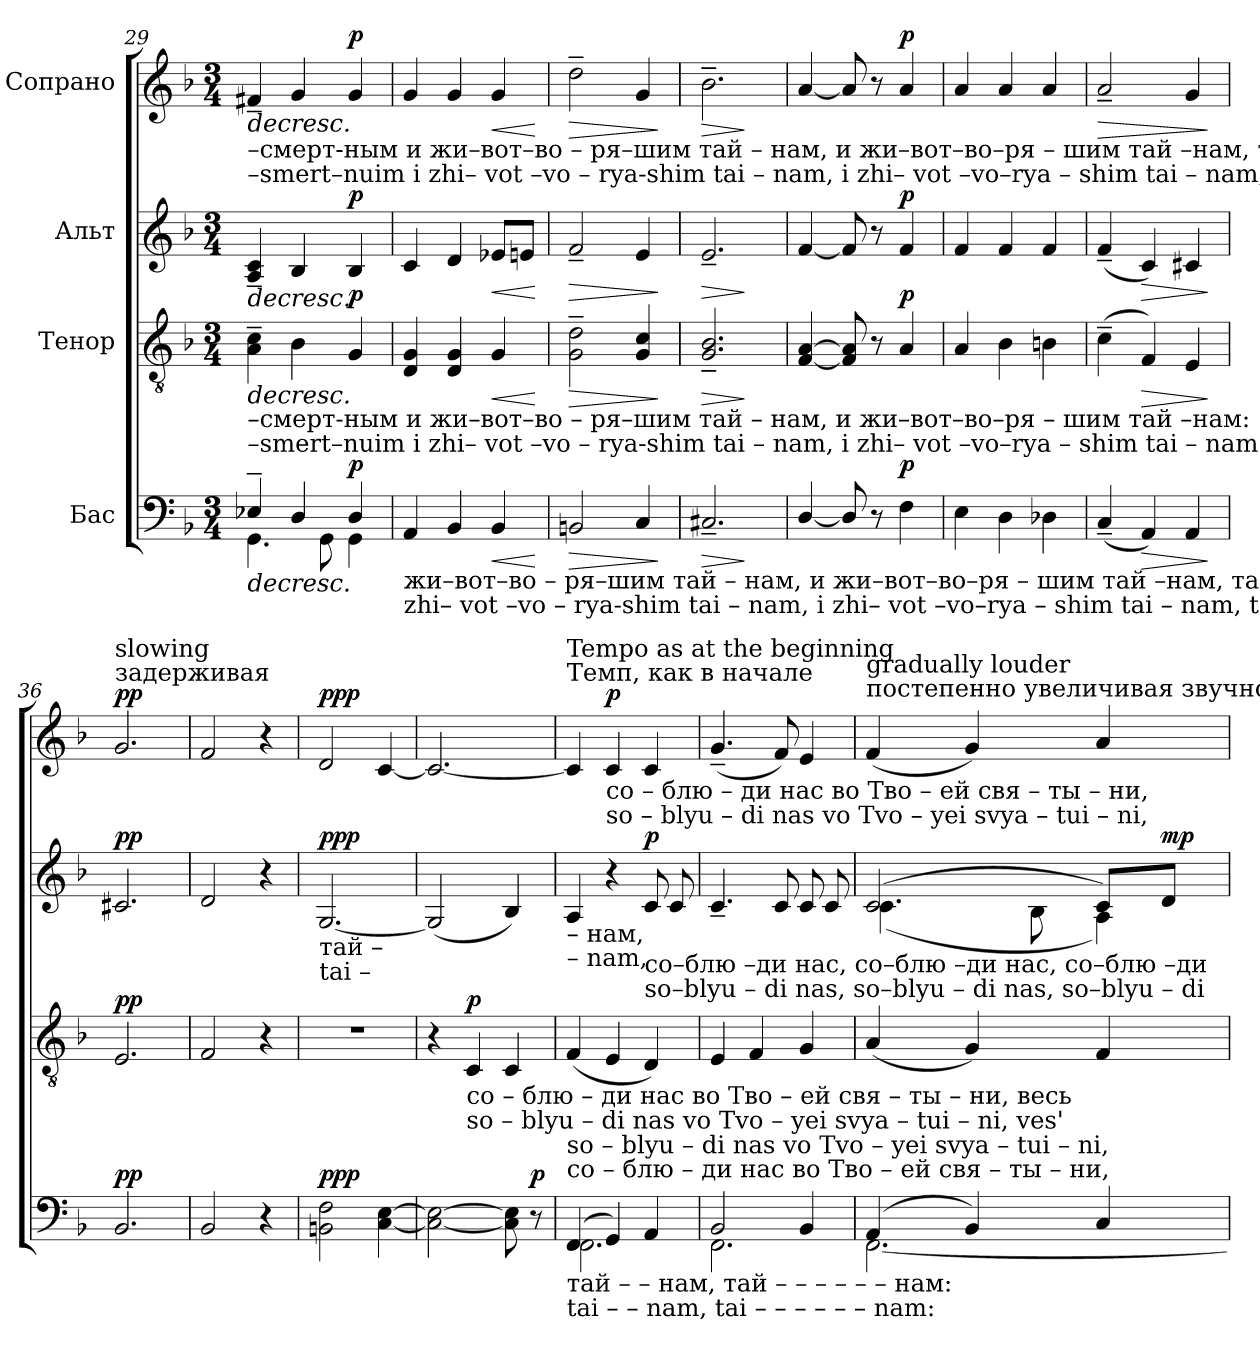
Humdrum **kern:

**kern	**dynam	**kern	**dynam	**kern	**dynam	**kern	**dynam
*part4	*part4	*part3	*part3	*part2	*part2	*part1	*part1
*staff4	*staff4	*staff3	*staff3	*staff2	*staff2	*staff1	*staff1
*I"Бас	*	*I"Тенор	*	*I"Альт	*	*I"Сопрано	*
!!LO:PB:g=z
*clefF4	*	*clefGv2	*	*clefG2	*	*clefG2	*
*k[b-]	*	*k[b-]	*	*k[b-]	*	*k[b-]	*
*M3/4	*	*M3/4	*	*M3/4	*	*M3/4	*
=29	=29	=29	=29	=29	=29	=29	=29
!	!	!	!	!	!	!LO:TX:b:t=–смерт-ным и   жи–вот–во   –   ря–шим тай – нам,           и     жи–вот–во–ря   –    шим   тай –нам,      тай–нам&colon;	!
!	!	!	!	!	!	!LO:TX:b:t=–smert–nuim i    zhi– vot –vo  –   rya-shim  tai   – nam,            i     zhi– vot –vo–rya  –   shim     tai  – nam,      tai –nam&colon;	!
!	!	!LO:TX:b:t=–смерт-ным и   жи–вот–во   –   ря–шим тай – нам,           и     жи–вот–во–ря   –    шим   тай –нам&colon;	!	!	!	!	!
!	!	!LO:TX:b:t=–smert–nuim i    zhi– vot –vo  –   rya-shim  tai   – nam,            i     zhi– vot –vo–rya  –   shim     tai  – nam&colon;	!	!	!	!	!
!LO:TX:b:t=–ти –ти-ся.	!	!	!	!	!	!	!
!LO:TX:b:t=– ti   –ti–sya.	!	!	!	!	!	!	!
!	!LO:HP:b	!	!LO:HP:b	!	!LO:HP:b	!	!LO:HP:b
*^	*	*	*	*	*	*	*
4E-X~/	4.GG\	>	4A\~ 4c\~	>	4A/~ 4c/~	>	4f#X~/	>
4D/	.	.	4B-\	.	4B-/	.	4g/	.
.	8GG\	.	.	.	.	.	.	.
!	!	!LO:DY:a	!	!LO:DY:a	!	!LO:DY:a	!	!LO:DY:a
4D/	4GG\	p	4G/	p	4B-/	p	4g/	p
*v	*v	*	*	*	*	*	*	*
.	]	.	]	.	]	.	]
=30	=30	=30	=30	=30	=30	=30	=30
!LO:TX:b:t=жи–вот–во   –   ря–шим тай – нам,           и     жи–вот–во–ря   –    шим   тай –нам,      тай-нам&colon;	!	!	!	!	!	!	!
!LO:TX:b:t=zhi– vot –vo  –   rya-shim  tai   – nam,            i     zhi– vot –vo–rya  –   shim     tai  – nam,      tai–nam&colon;	!	!	!	!	!	!	!
4AA/	.	4D/ 4G/	.	4c/	.	4g/	.
4BB-/	.	4D/ 4G/	.	4d/	.	4g/	.
!	!LO:HP:b	!	!LO:HP:b	!	!LO:HP:b	!	!LO:HP:b
4BB-/	<	4G/	<	8e-X/L	<	4g/	<
.	.	.	.	8en/J	.	.	.
.	[	.	[	.	[	.	[
=31	=31	=31	=31	=31	=31	=31	=31
!	!LO:HP:b	!	!LO:HP:b	!	!LO:HP:b	!	!LO:HP:b
2BBn/	>	2G\~ 2d\~	>	2f~/	>	2dd~\	>
4C/	.	4G/ 4c/	.	4e/	.	4g/	.
.	]	.	]	.	]	.	]
=32	=32	=32	=32	=32	=32	=32	=32
!	!LO:HP:b	!	!LO:HP:b	!	!LO:HP:b	!	!LO:HP:b
2.C#X~/	>	2.G/~ 2.B-/~	>	2.e~/	>	2.b-~\	>
.	]	.	]	.	]	.	]
=33	=33	=33	=33	=33	=33	=33	=33
[4D/	.	[4F/ [4A/	.	[4f/	.	[4a/	.
8D/]	.	8F/] 8A/]	.	8f/]	.	8a/]	.
8r	.	8r	.	8r	.	8r	.
!	!LO:DY:a	!	!LO:DY:a	!	!LO:DY:a	!	!LO:DY:a
4F\	p	4A/	p	4f/	p	4a/	p
=34	=34	=34	=34	=34	=34	=34	=34
4E\	.	4A/	.	4f/	.	4a/	.
4D\	.	4B-\	.	4f/	.	4a/	.
4D-X\	.	4Bn\	.	4f/	.	4a/	.
=35	=35	=35	=35	=35	=35	=35	=35
!	!	!	!	!	!	!	!LO:HP:b
(4C~/	.	(4c~\	.	(4f~/	.	2a~/	>
!	!LO:HP:b	!	!LO:HP:b	!	!LO:HP:b	!	!
4AA/)	>	4F/)	>	4c/)	>	.	.
4AA/	.	4E/	.	4c#X/	.	4g/	.
.	]	.	]	.	]	.	]
=36	=36	=36	=36	=36	=36	=36	=36
*	*	*	*	*	*	*MM45	*
!	!	!	!	!	!	!LO:TX:a:t=задерживая	!
!	!	!	!	!	!	!LO:TX:a:t=slowing	!
!	!LO:DY:a	!	!LO:DY:a	!	!LO:DY:a	!	!LO:DY:a
2.BB-/	pp	2.E/	pp	2.c#X/	pp	2.g/	pp
=37	=37	=37	=37	=37	=37	=37	=37
2BB-/	.	2F/	.	2d/	.	2f/	.
4r	.	4r	.	4r	.	4r	.
=38	=38	=38	=38	=38	=38	=38	=38
!	!	!	!	!LO:TX:b:t=тай  –	!	!	!
!	!	!	!	!LO:TX:b:t=tai   –	!	!	!
!	!LO:DY:a	!	!	!	!LO:DY:a	!	!LO:DY:a
2BBn\ 2F\	ppp	2.r	.	[2.G/	ppp	2d/	ppp
[4C\ [4E\	.	.	.	.	.	[4c/	.
!!LO:LB:g=z
=39	=39	=39	=39	=39	=39	=39	=39
*	*	*	*	*	*	*MM35	*
2C\_ 2E\_	.	4r	.	(2G/]	.	2.c/_	.
!	!	!LO:TX:b:t=со  –  блю  –  ди                                   нас  во      Тво      –    ей              свя   –  ты    –    ни,              весь	!	!	!	!	!
!	!	!LO:TX:b:t=so  –  blyu   –  di                                    nas   vo      Tvo      –   yei            svya   –  tui     –     ni,                ves'	!	!	!	!	!
!	!	!	!LO:DY:a	!	!	!	!
.	.	4C/	p	.	.	.	.
8C\] 8E\]	.	4C/	.	4B-/)	.	.	.
!	!LO:DY:a	!	!	!	!	!	!
8r	p	.	.	.	.	.	.
=40	=40	=40	=40	=40	=40	=40	=40
*	*	*	*	*	*	*MM45	*
*^	*	*	*	*	*	*	*
!	!	!	!	!	!	!	!LO:TX:a:t=Темп, как в начале	!
!	!	!	!	!	!	!	!LO:TX:a:t=Tempo as at the beginning	!
!	!	!	!	!	!LO:TX:b:t=– нам,	!	!	!
!	!	!	!	!	!LO:TX:b:t=– nam,	!	!	!
!LO:TX:a:t=со        –        блю    –    ди             нас             во               Тво  –  ей           свя     –     ты     –     ни,	!	!	!	!	!	!	!	!
!LO:TX:a:t=so         –        blyu   –     di              nas              vo               Tvo  –  yei         svya    –      tui     –      ni,	!	!	!	!	!	!	!	!
!LO:TX:b:t=тай        –         –       нам,                              тай        –        –        –        –        –       –    нам&colon;	!	!	!	!	!	!	!	!
!LO:TX:b:t=tai          –         –       nam,                              tai          –        –        –        –        –        –   nam&colon;	!	!	!	!	!	!	!	!
(4FF/	2.FF\	.	(4F/	.	4A/	.	4c/]	.
!	!	!	!	!	!	!	!LO:TX:b:t=со  –  блю   –    ди               нас            во               Тво  –  ей             свя     –     ты    –    ни,	!
!	!	!	!	!	!	!	!LO:TX:b:t=so  –  blyu    –    di                nas             vo               Tvo  –  yei           svya    –      tui    –    ni,	!
!	!	!	!	!	!	!	!	!LO:DY:a
4GG/)	.	.	4E/	.	4r	.	4c/	p
!	!	!	!	!	!LO:TX:b:t=со–блю –ди    нас,  со–блю –ди                           нас,           со–блю –ди	!	!	!
!	!	!	!	!	!LO:TX:b:t=so–blyu – di     nas,   so–blyu – di                            nas,           so–blyu – di	!	!	!
!	!	!	!	!	!	!LO:DY:a	!	!
4AA/	.	.	4D/)	.	8c/	p	4c/	.
.	.	.	.	.	8c/	.	.	.
=41	=41	=41	=41	=41	=41	=41	=41	=41
2BB-/	2.FF\	.	4E/	.	4.c~/	.	(4.g~/	.
.	.	.	4F/	.	.	.	.	.
.	.	.	.	.	8c/	.	8f/)	.
4BB-/	.	.	4G/	.	8c/	.	4e/	.
.	.	.	.	.	8c/	.	.	.
=42	=42	=42	=42	=42	=42	=42	=42	=42
*	*	*	*	*	*^	*	*	*
!	!	!	!	!	!	!	!	!LO:TX:a:t=постепенно увеличивая звучность	!
!	!	!	!	!	!	!	!	!LO:TX:a:t=gradually louder	!
(4AA/	[2.FF\	.	(4A/	.	(2c/	(4.c\	.	(4f/	.
4BB-/)	.	.	4G/)	.	.	.	.	4g/)	.
.	.	.	.	.	.	8B-\	.	.	.
4C/	.	.	4F/	.	8c/L)	4A\)	.	4a/	.
!	!	!	!	!	!	!	!LO:DY:a	!	!
.	.	.	.	.	8d/J	.	mp	.	.
*v	*v	*	*	*	*v	*v	*	*	*
=	=	=	=	=	=	=	=
*-	*-	*-	*-	*-	*-	*-	*-
